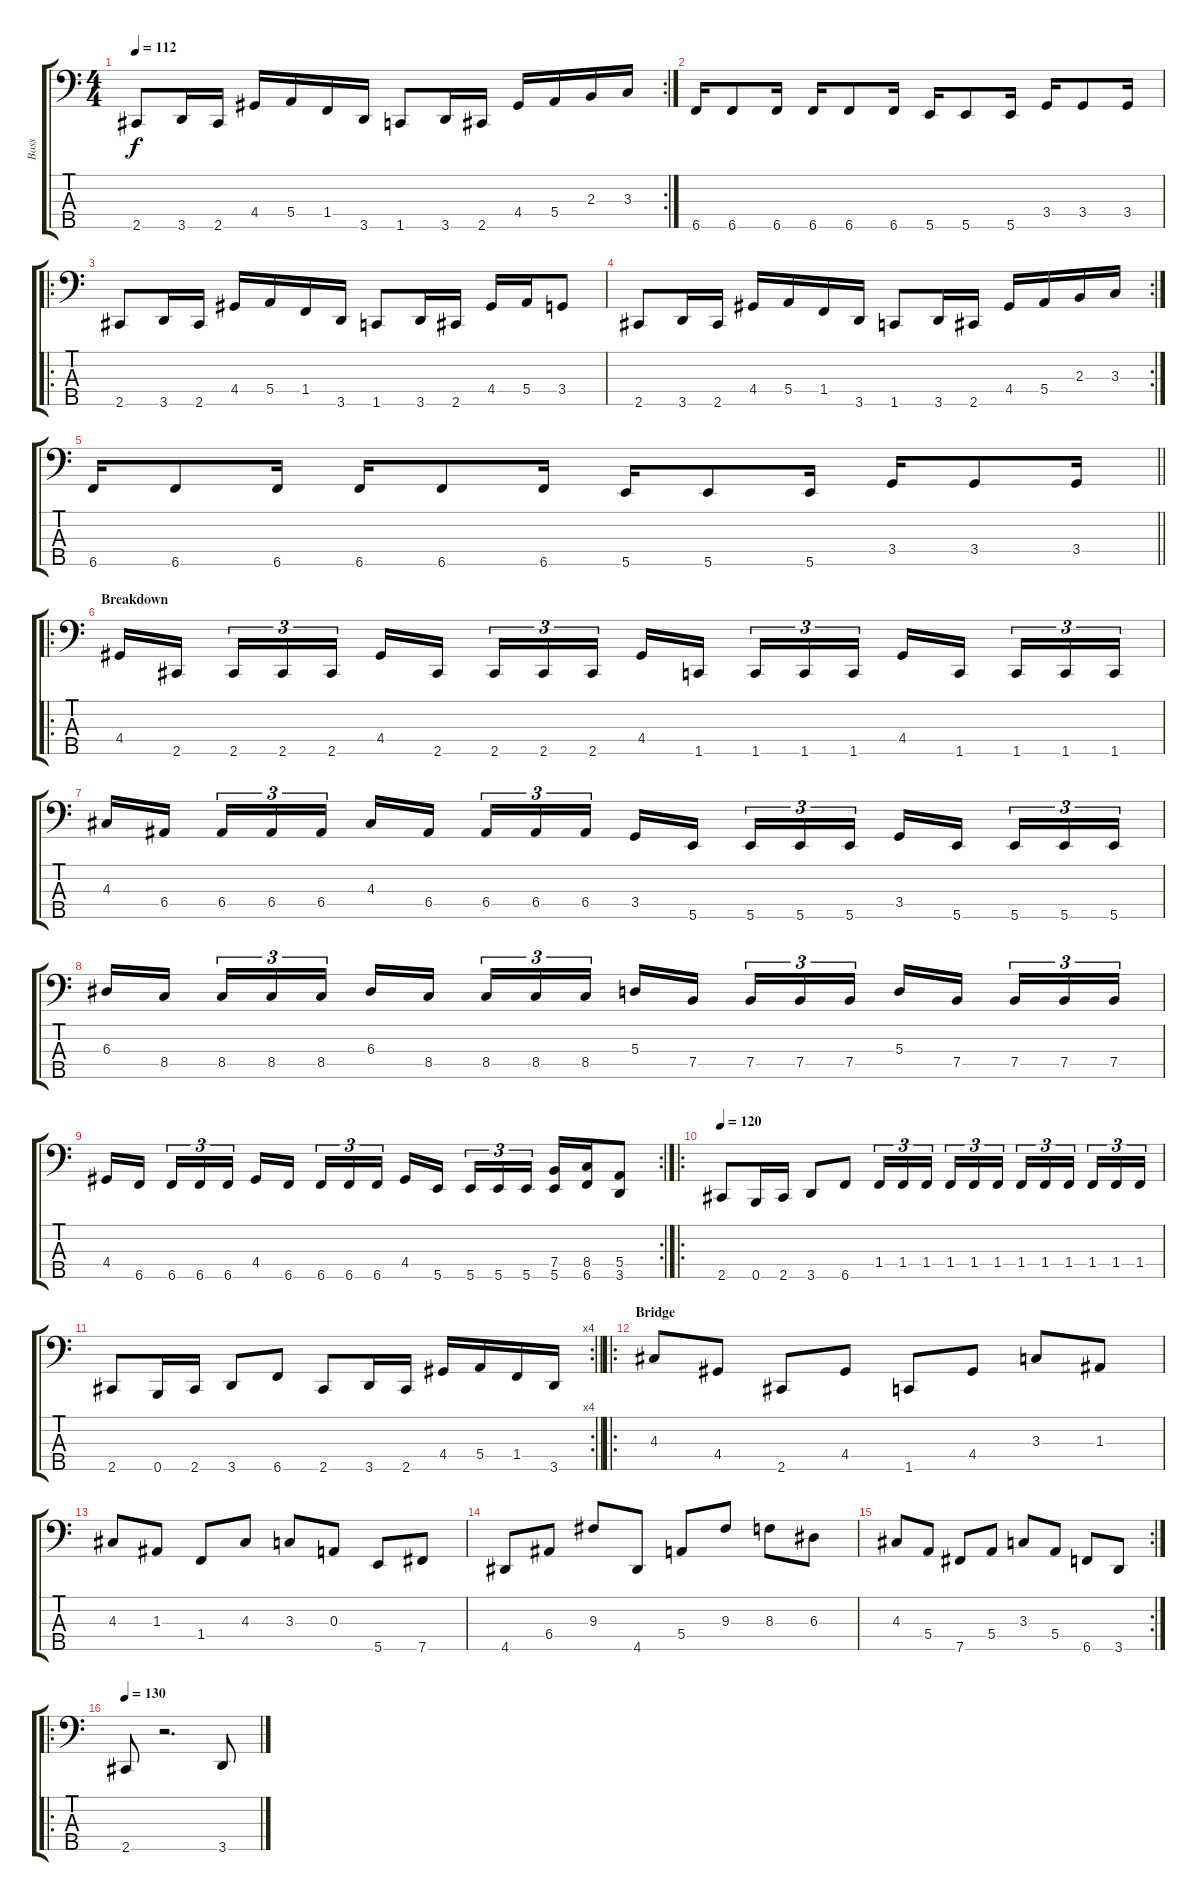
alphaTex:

\track ("Bass" "Bass") {instrument electricbassfinger}
\staff {score tabs}
\tuning (G2 D2 A1 E1 B0) {hide}
\rc 2
\ts (4 4)
\tempo 112
\clef f4
\ks aminor
2.5.8{dy f} 3.5.16 2.5.16 4.4.16 5.4.16 1.4.16 3.5.16 1.5.8 3.5.16 2.5.16 4.4.16 5.4.16 2.3.16 3.3.16 |
6.5.16 6.5.8 6.5.16 6.5.16 6.5.8 6.5.16 5.5.16 5.5.8 5.5.16 3.4.16 3.4.8 3.4.16 |
\ro
2.5.8 3.5.16 2.5.16 4.4.16 5.4.16 1.4.16 3.5.16 1.5.8 3.5.16 2.5.16 4.4.16 5.4.16 3.4.8 |
\rc 2
2.5.8 3.5.16 2.5.16 4.4.16 5.4.16 1.4.16 3.5.16 1.5.8 3.5.16 2.5.16 4.4.16 5.4.16 2.3.16 3.3.16 |
\barLineRight lightlight
6.5.16 6.5.8 6.5.16 6.5.16 6.5.8 6.5.16 5.5.16 5.5.8 5.5.16 3.4.16 3.4.8 3.4.16 |
\ro
\section ("" "Breakdown")
4.4.16 2.5.16{beam splitsecondary} 2.5.16{tu (3 2)} 2.5.16{tu (3 2)} 2.5.16{tu (3 2)} 4.4.16 2.5.16{beam splitsecondary} 2.5.16{tu (3 2)} 2.5.16{tu (3 2)} 2.5.16{tu (3 2)} 4.4.16 1.5.16{beam splitsecondary} 1.5.16{tu (3 2)} 1.5.16{tu (3 2)} 1.5.16{tu (3 2)} 4.4.16 1.5.16{beam splitsecondary} 1.5.16{tu (3 2)} 1.5.16{tu (3 2)} 1.5.16{tu (3 2)} |
4.3.16 6.4.16{beam splitsecondary} 6.4.16{tu (3 2)} 6.4.16{tu (3 2)} 6.4.16{tu (3 2)} 4.3.16 6.4.16{beam splitsecondary} 6.4.16{tu (3 2)} 6.4.16{tu (3 2)} 6.4.16{tu (3 2)} 3.4.16 5.5.16{beam splitsecondary} 5.5.16{tu (3 2)} 5.5.16{tu (3 2)} 5.5.16{tu (3 2)} 3.4.16 5.5.16{beam splitsecondary} 5.5.16{tu (3 2)} 5.5.16{tu (3 2)} 5.5.16{tu (3 2)} |
6.3.16 8.4.16{beam splitsecondary} 8.4.16{tu (3 2)} 8.4.16{tu (3 2)} 8.4.16{tu (3 2)} 6.3.16 8.4.16{beam splitsecondary} 8.4.16{tu (3 2)} 8.4.16{tu (3 2)} 8.4.16{tu (3 2)} 5.3.16 7.4.16{beam splitsecondary} 7.4.16{tu (3 2)} 7.4.16{tu (3 2)} 7.4.16{tu (3 2)} 5.3.16 7.4.16{beam splitsecondary} 7.4.16{tu (3 2)} 7.4.16{tu (3 2)} 7.4.16{tu (3 2)} |
\rc 2
4.4.16 6.5.16{beam splitsecondary} 6.5.16{tu (3 2)} 6.5.16{tu (3 2)} 6.5.16{tu (3 2)} 4.4.16 6.5.16{beam splitsecondary} 6.5.16{tu (3 2)} 6.5.16{tu (3 2)} 6.5.16{tu (3 2)} 4.4.16 5.5.16{beam splitsecondary} 5.5.16{tu (3 2)} 5.5.16{tu (3 2)} 5.5.16{tu (3 2)} (7.4 5.5).16 (8.4 6.5).16 (5.4 3.5).8 |
\ro
\tempo 120
2.5.8 0.5.16 2.5.16 3.5.8 6.5.8 1.4.16{tu (3 2)} 1.4.16{tu (3 2)} 1.4.16{tu (3 2) beam splitsecondary} 1.4.16{tu (3 2)} 1.4.16{tu (3 2)} 1.4.16{tu (3 2)} 1.4.16{tu (3 2)} 1.4.16{tu (3 2)} 1.4.16{tu (3 2) beam splitsecondary} 1.4.16{tu (3 2)} 1.4.16{tu (3 2)} 1.4.16{tu (3 2)} |
\rc 4
\barLineRight lightlight
2.5.8 0.5.16 2.5.16 3.5.8 6.5.8 2.5.8 3.5.16 2.5.16 4.4.16 5.4.16 1.4.16 3.5.16 |
\ro
\section ("" "Bridge")
4.3.8 4.4.8 2.5.8 4.4.8 1.5.8 4.4.8 3.3.8 1.3.8 |
4.3.8 1.3.8 1.4.8 4.3.8 3.3.8 0.3.8 5.5.8 7.5.8 |
4.5.8 6.4.8 9.3.8 4.5.8 5.4.8 9.3.8 8.3.8 6.3.8 |
\rc 2
4.3.8 5.4.8 7.5.8 5.4.8 3.3.8 5.4.8 6.5.8 3.5.8 |
\ro
\tempo 130
2.5.8 r.2{d} 3.5.8
